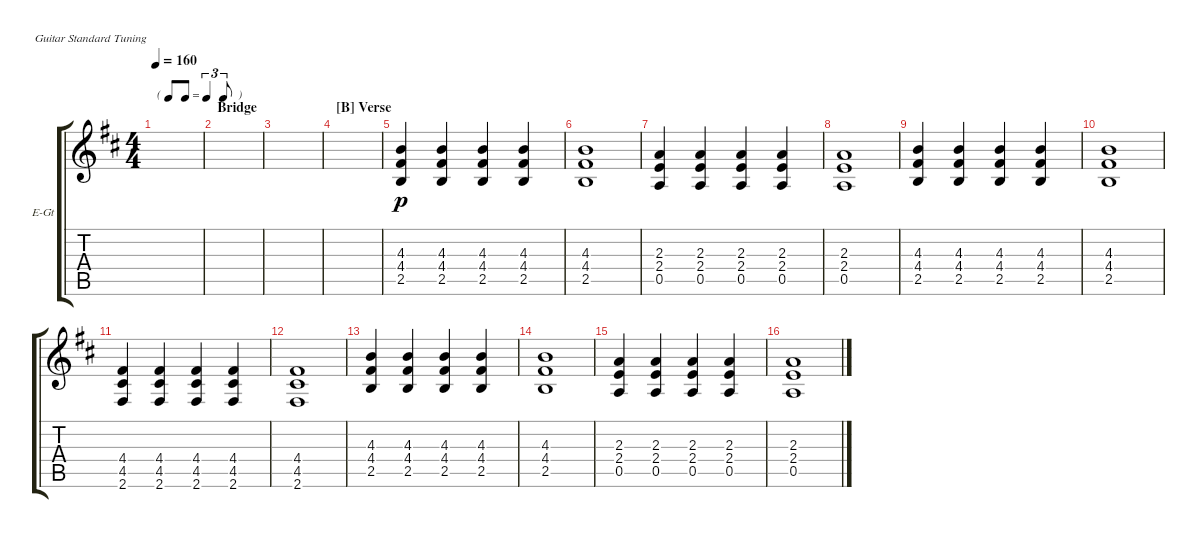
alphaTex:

\defaultSystemsLayout 4
\bracketExtendMode groupsimilarinstruments
\firstSystemTrackNameOrientation horizontal
\otherSystemsTrackNameOrientation horizontal
\track ("Joe South" "E-Gt") {instrument distortionguitar}
\staff {score tabs}
\tuning (E4 B3 G3 D3 A2 E2)
\ts (4 4)
\tf triplet8th
\tempo 160
\clef g2
\ks bminor
|
\section ("" "Bridge")
|
|
\section ("B" "Verse")
|
(2.5 4.4 4.3).4{dy p} (2.5 4.4 4.3).4 (2.5 4.4 4.3).4 (2.5 4.4 4.3).4 |
(2.5 4.4 4.3).1 |
(0.5 2.4 2.3).4 (0.5 2.4 2.3).4 (0.5 2.4 2.3).4 (0.5 2.4 2.3).4 |
(0.5 2.4 2.3).1 |
(2.5 4.4 4.3).4 (2.5 4.4 4.3).4 (2.5 4.4 4.3).4 (2.5 4.4 4.3).4 |
(2.5 4.4 4.3).1 |
(2.6 4.5 4.4).4 (2.6 4.5 4.4).4 (2.6 4.5 4.4).4 (2.6 4.5 4.4).4 |
(2.6 4.5 4.4).1 |
(2.5 4.4 4.3).4 (2.5 4.4 4.3).4 (2.5 4.4 4.3).4 (2.5 4.4 4.3).4 |
(2.5 4.4 4.3).1 |
(0.5 2.4 2.3).4 (0.5 2.4 2.3).4 (0.5 2.4 2.3).4 (0.5 2.4 2.3).4 |
(0.5 2.4 2.3).1
